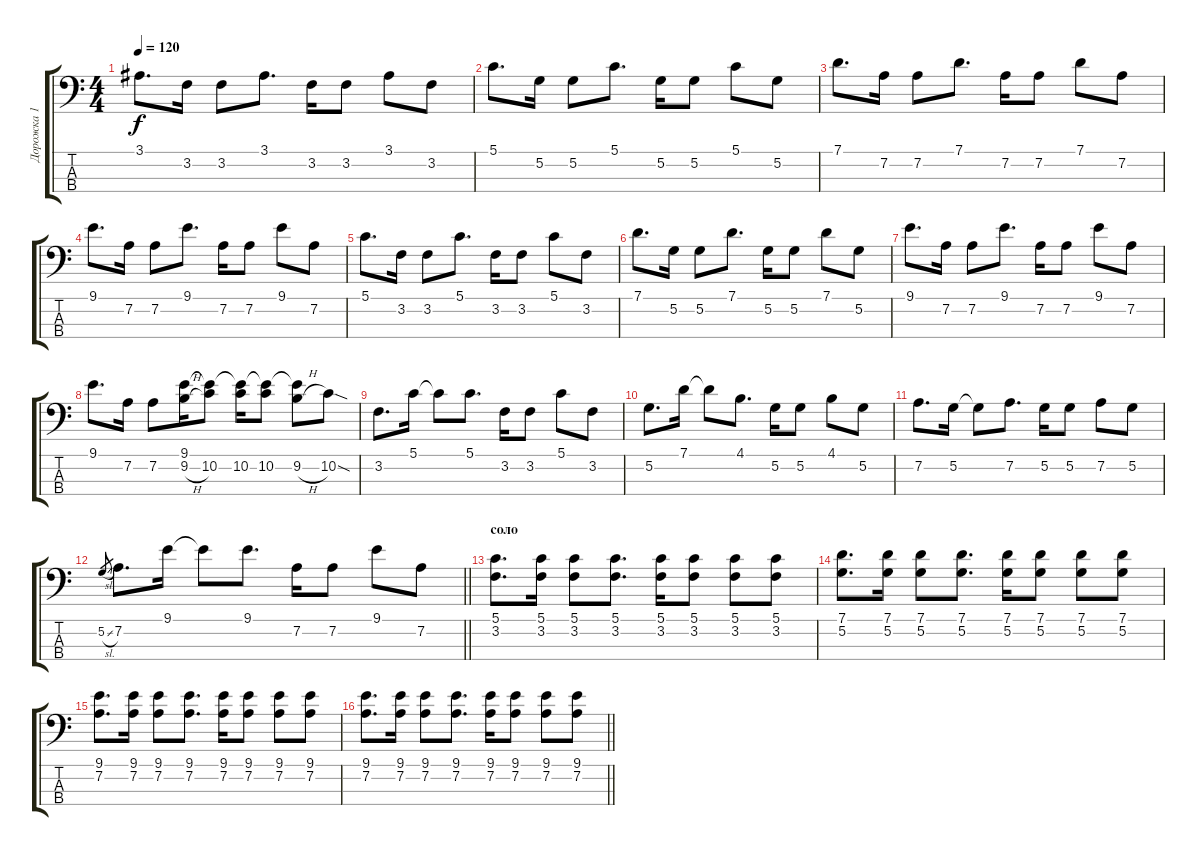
\track ("Дорожка 1" "Дорожка 1") {instrument electricbassfinger}
\staff {score tabs}
\tuning (G2 D2 A1 D1) {hide}
\ts (4 4)
\tempo 120
\clef f4
\ks c
3.1.8{d dy f} 3.2.16 3.2.8 3.1.8{d} 3.2.16 3.2.8 3.1.8 3.2.8 |
5.1.8{d} 5.2.16 5.2.8 5.1.8{d} 5.2.16 5.2.8 5.1.8 5.2.8 |
7.1.8{d} 7.2.16 7.2.8 7.1.8{d} 7.2.16 7.2.8 7.1.8 7.2.8 |
9.1.8{d} 7.2.16 7.2.8 9.1.8{d} 7.2.16 7.2.8 9.1.8 7.2.8 |
5.1.8{d} 3.2.16 3.2.8 5.1.8{d} 3.2.16 3.2.8 5.1.8 3.2.8 |
7.1.8{d} 5.2.16 5.2.8 7.1.8{d} 5.2.16 5.2.8 7.1.8 5.2.8 |
9.1.8{d} 7.2.16 7.2.8 9.1.8{d} 7.2.16 7.2.8 9.1.8 7.2.8 |
9.1.8{d} 7.2.16 7.2.8 (9.1 9.2{h}).16 (9.1{t} 10.2).8 (9.1{t} 10.2).16 (9.1{t} 10.2).8 (9.1{t} 9.2{h}).8 10.2{sod}.8 |
3.2.8{d} 5.1.16 5.1{t}.8 5.1.8{d} 3.2.16 3.2.8 5.1.8 3.2.8 |
5.2.8{d} 7.1.16 7.1{t}.8 4.1.8{d} 5.2.16 5.2.8 4.1.8 5.2.8 |
7.2.8{d} 5.2.16 5.2{t}.8 7.2.8{d} 5.2.16 5.2.8 7.2.8 5.2.8 |
\barLineRight lightlight
5.2{sl}.8{gr} 7.2.8{d} 9.1.16 9.1{t}.8 9.1.8{d} 7.2.16 7.2.8 9.1.8 7.2.8 |
\section ("" "соло")
(5.1 3.2).8{d} (5.1 3.2).16 (5.1 3.2).8 (5.1 3.2).8{d} (5.1 3.2).16 (5.1 3.2).8 (5.1 3.2).8 (5.1 3.2).8 |
(7.1 5.2).8{d} (7.1 5.2).16 (7.1 5.2).8 (7.1 5.2).8{d} (7.1 5.2).16 (7.1 5.2).8 (7.1 5.2).8 (7.1 5.2).8 |
(9.1 7.2).8{d} (9.1 7.2).16 (9.1 7.2).8 (9.1 7.2).8{d} (9.1 7.2).16 (9.1 7.2).8 (9.1 7.2).8 (9.1 7.2).8 |
\barLineRight lightlight
(9.1 7.2).8{d} (9.1 7.2).16 (9.1 7.2).8 (9.1 7.2).8{d} (9.1 7.2).16 (9.1 7.2).8 (9.1 7.2).8 (9.1 7.2).8
